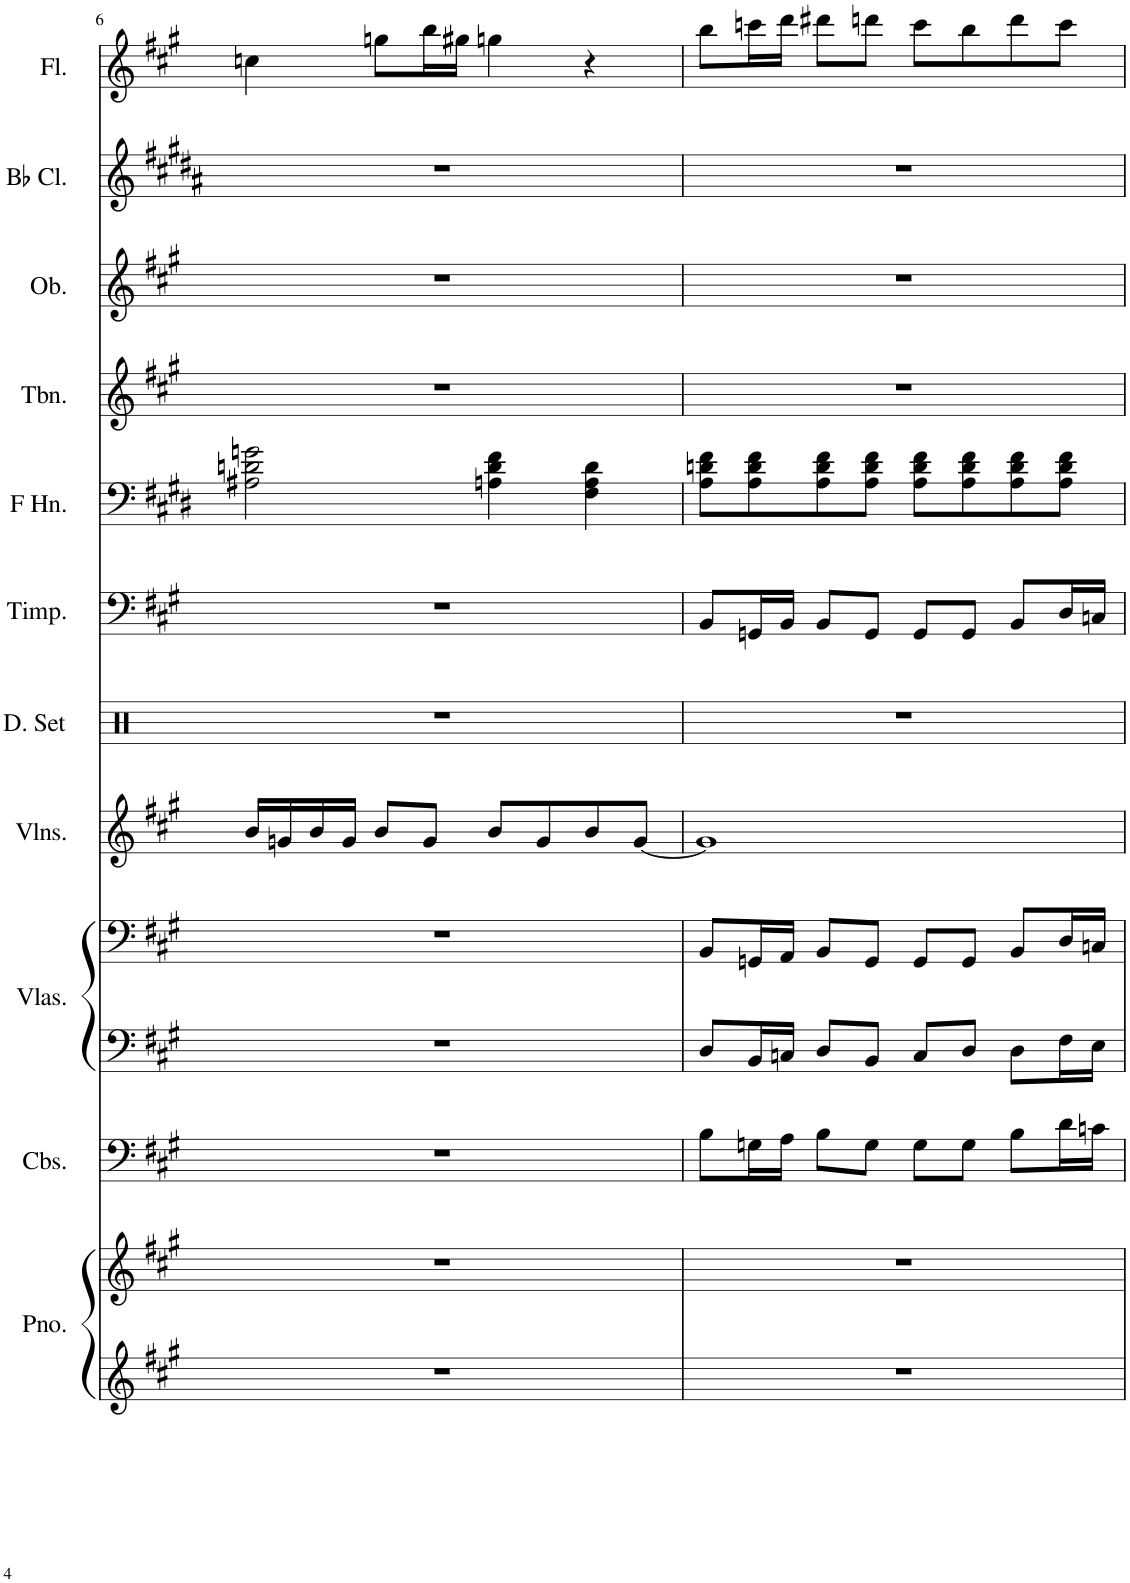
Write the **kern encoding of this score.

**kern	**kern	**kern	**kern	**kern	**kern	**kern	**kern	**kern	**kern	**kern	**kern	**kern
*part11	*part11	*part10	*part9	*part9	*part8	*part7	*part6	*part5	*part4	*part3	*part2	*part1
*staff13	*staff12	*staff11	*staff10	*staff9	*staff8	*staff7	*staff6	*staff5	*staff4	*staff3	*staff2	*staff1
*I"Pf.	*	*I"Contrabasses	*I"Violas	*	*I"Violins	*I"Drumset	*I"Timpani	*I"Horn in F	*I"Trombone	*I"Oboe	*I"Bb Clarinet	*I"Flute
*	*	*I'Cbs.	*I'Vlas.	*	*I'Vlns.	*I'D. Set	*I'Timp.	*	*I'Tbn.	*I'Ob.	*I'Bb Cl.	*I'Fl.
!!LO:PB:g=z
*clefG2	*clefG2	*clefF4	*clefF4	*clefF4	*clefG2	*clefX	*clefF4	*clefF4	*clefG2	*clefG2	*clefG2	*clefG2
*	*	*Trd7c12	*	*	*	*	*	*Trd4c7	*	*	*Trd1c2	*
*k[f#c#g#]	*k[f#c#g#]	*k[f#c#g#]	*k[f#c#g#]	*k[f#c#g#]	*k[f#c#g#]	*k[]	*k[f#c#g#]	*k[f#c#g#d#]	*k[f#c#g#]	*k[f#c#g#]	*k[f#c#g#d#a#]	*k[f#c#g#]
*M4/4	*M4/4	*M4/4	*M4/4	*M4/4	*M4/4	*M4/4	*M4/4	*M4/4	*M4/4	*M4/4	*M4/4	*M4/4
=6	=6	=6	=6	=6	=6	=6	=6	=6	=6	=6	=6	=6
1r	1r	1r	1r	1r	16b/LL	1r	1r	2A#X\ 2dn\ 2gn\	1r	1r	1r	4ccn\
.	.	.	.	.	16gn/	.	.	.	.	.	.	.
.	.	.	.	.	16b/	.	.	.	.	.	.	.
.	.	.	.	.	16g/JJ	.	.	.	.	.	.	.
.	.	.	.	.	8b/L	.	.	.	.	.	.	8ggn\L
.	.	.	.	.	8g/J	.	.	.	.	.	.	16bb\L
.	.	.	.	.	.	.	.	.	.	.	.	16gg#X\JJ
.	.	.	.	.	8b/L	.	.	4An\ 4d\ 4f#\	.	.	.	4ggn\
.	.	.	.	.	8g/	.	.	.	.	.	.	.
.	.	.	.	.	8b/	.	.	4F#\ 4A\ 4d\	.	.	.	4r
.	.	.	.	.	[8g/J	.	.	.	.	.	.	.
=7	=7	=7	=7	=7	=7	=7	=7	=7	=7	=7	=7	=7
1r	1r	8B\L	8D/L	8BB/L	1g]	1r	8BB/L	8A\ 8dn\ 8f#\L	1r	1r	1r	8bb\L
.	.	16Gn\L	16BB/L	16GGn/L	.	.	16GGn/L	8A\ 8d\ 8f#\	.	.	.	16cccn\L
.	.	16A\JJ	16Cn/JJ	16AA/JJ	.	.	16BB/JJ	.	.	.	.	16ddd\JJ
.	.	8B\L	8D/L	8BB/L	.	.	8BB/L	8A\ 8d\ 8f#\	.	.	.	8ddd#X\L
.	.	8G\J	8BB/J	8GG/J	.	.	8GG/J	8A\ 8d\ 8f#\J	.	.	.	8dddn\J
.	.	8G\L	8C/L	8GG/L	.	.	8GG/L	8A\ 8d\ 8f#\L	.	.	.	8ccc\L
.	.	8G\J	8D/J	8GG/J	.	.	8GG/J	8A\ 8d\ 8f#\	.	.	.	8bb\
.	.	8B\L	8D\L	8BB/L	.	.	8BB/L	8A\ 8d\ 8f#\	.	.	.	8ddd\
.	.	16d\L	16F#\L	16D/L	.	.	16D/L	8A\ 8d\ 8f#\J	.	.	.	8ccc\J
.	.	16cn\JJ	16E\JJ	16Cn/JJ	.	.	16Cn/JJ	.	.	.	.	.
=	=	=	=	=	=	=	=	=	=	=	=	=
*-	*-	*-	*-	*-	*-	*-	*-	*-	*-	*-	*-	*-
